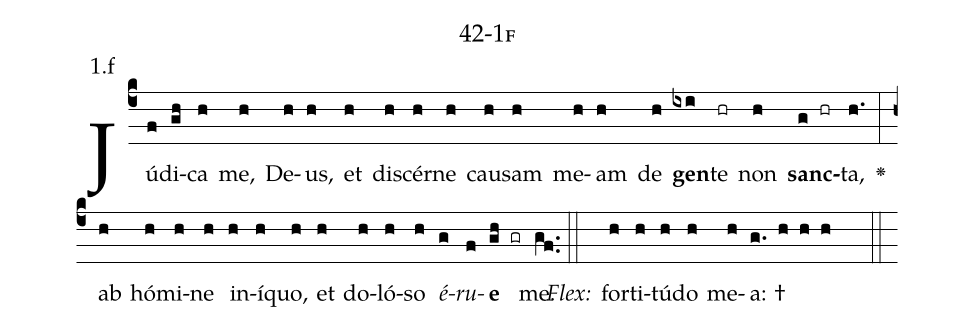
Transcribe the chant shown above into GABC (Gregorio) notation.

name: 42-1f;
annotation: 1.f;
%%
(c4)Jú(f)di(gh)ca(h) me,(h) De(h)us,(h) et(h) di(h)scér(h)ne(h) cau(h)sam(h) me(h)am(h) de(h) <b>gen</b>(ixi)te(hr) non(h) <b>sanc</b>(g hr)ta,(h.) <v>\greheightstar</v>(:) ab(h) hó(h)mi(h)ne(h) in(h)í(h)quo,(h) et(h) do(h)ló(h)so(h) <i>é</i>(g)<i>ru</i>(f)<b>e</b>(gh gr) me.(gf..) (::)
<i>Flex:</i>()  for(h)ti(h)tú(h)do(h) me(h)a: †(g. h h h  ::)

%E(h) u(h) o(g) u(f) a(gh) e.(gf..) (::)
